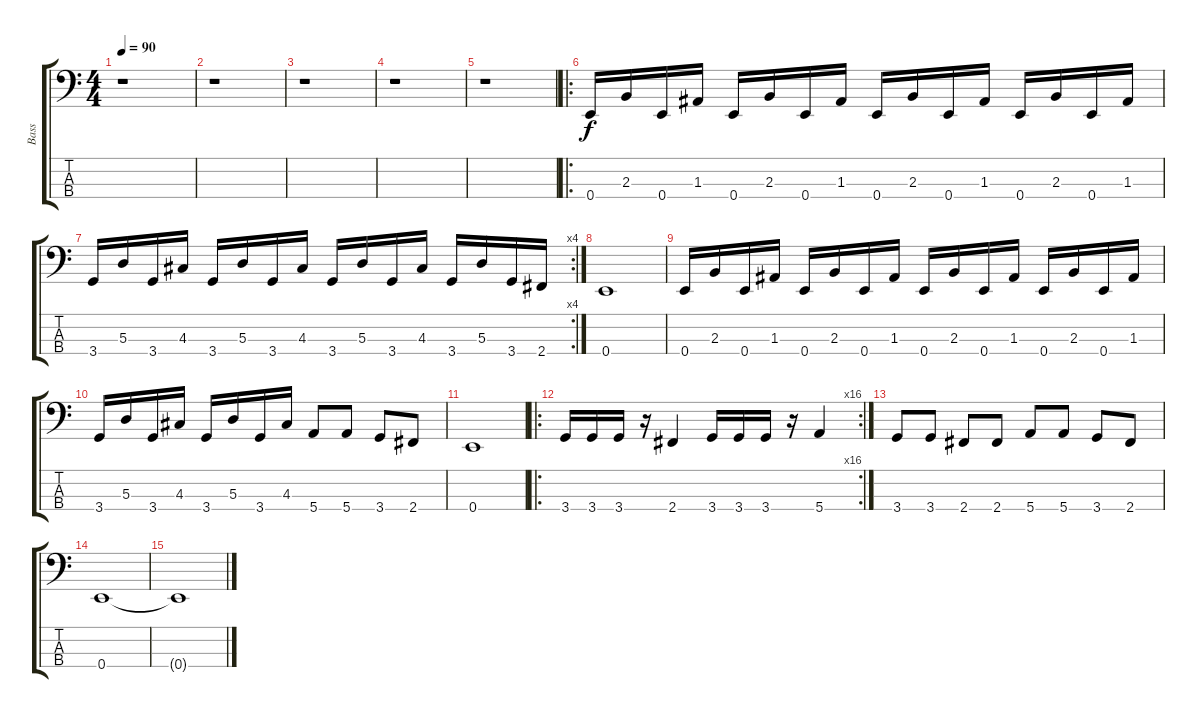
\track ("Bass" "Bass") {instrument electricbassfinger}
\staff {score tabs}
\tuning (G2 D2 A1 E1) {hide}
\ts (4 4)
\tempo 90
\clef f4
\ks c
r.1{dy f} |
r.1 |
r.1 |
r.1 |
r.1 |
\ro
0.4.16 2.3.16 0.4.16 1.3.16 0.4.16 2.3.16 0.4.16 1.3.16 0.4.16 2.3.16 0.4.16 1.3.16 0.4.16 2.3.16 0.4.16 1.3.16 |
\rc 4
3.4.16 5.3.16 3.4.16 4.3.16 3.4.16 5.3.16 3.4.16 4.3.16 3.4.16 5.3.16 3.4.16 4.3.16 3.4.16 5.3.16 3.4.16 2.4.16 |
0.4.1 |
0.4.16 2.3.16 0.4.16 1.3.16 0.4.16 2.3.16 0.4.16 1.3.16 0.4.16 2.3.16 0.4.16 1.3.16 0.4.16 2.3.16 0.4.16 1.3.16 |
3.4.16 5.3.16 3.4.16 4.3.16 3.4.16 5.3.16 3.4.16 4.3.16 5.4.8 5.4.8 3.4.8 2.4.8 |
0.4.1 |
\ro
\rc 16
3.4.16 3.4.16 3.4.16 r.16 2.4.4 3.4.16 3.4.16 3.4.16 r.16 5.4.4 |
3.4.8 3.4.8 2.4.8 2.4.8 5.4.8 5.4.8 3.4.8 2.4.8 |
0.4.1 |
0.4{t}.1
